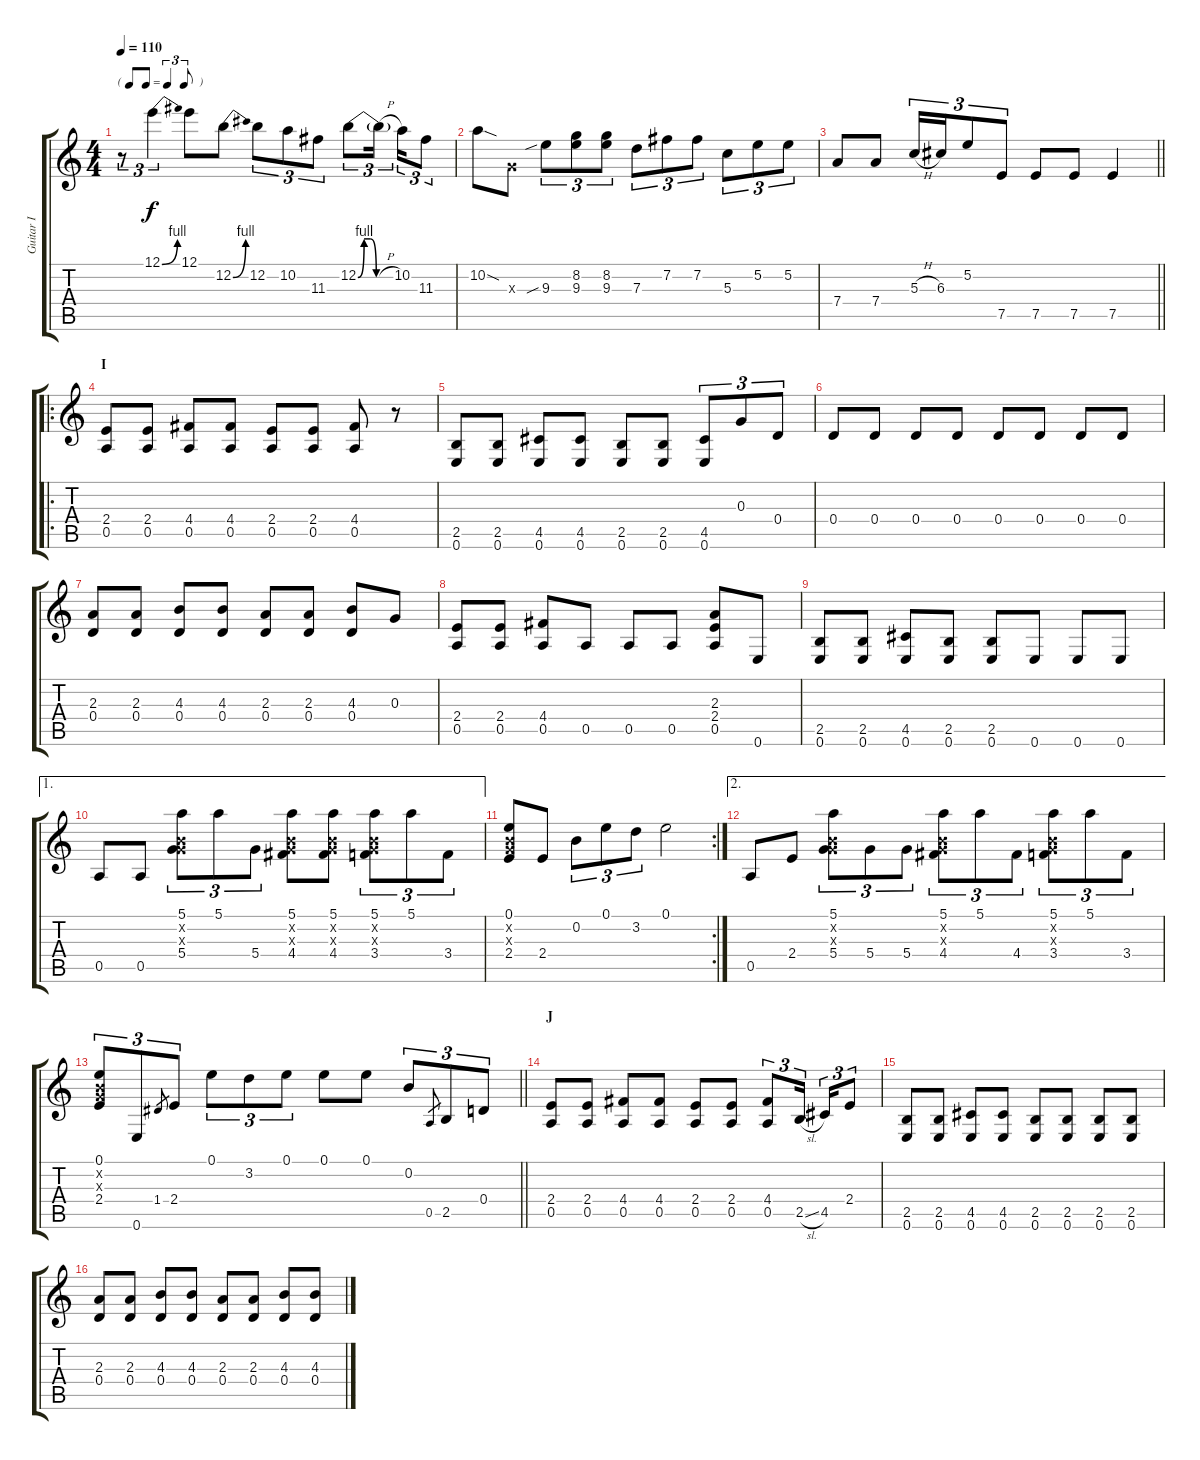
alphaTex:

\track ("Guitar I" "Guitar I") {instrument distortionguitar}
\staff {score tabs}
\tuning (E4 B3 G3 D3 A2 E2) {hide}
\ts (4 4)
\tf triplet8th
\tempo 110
\clef g2
\ks c
r.8{tu (3 2) dy f} 12.1{be (bend 0 0 60 4)}.4{tu (3 2)} 12.1.8 12.2{be (bend 0 0 60 4)}.8 12.2.8{tu (3 2)} 10.2.8{tu (3 2)} 11.3.8{tu (3 2)} 12.2{be (custom 0 0 10 4 20 4 30 0 60 0)}.8{tu (3 2)} 12.2{h t}.16{tu (3 2) beam splitsecondary} 10.2.16{tu (3 2)} 11.3.8{tu (3 2)} |
10.2{sod}.8 0.3{x}.8 9.3{sib}.8{tu (3 2)} (8.2 9.3).8{tu (3 2)} (8.2 9.3).8{tu (3 2)} 7.3.8{tu (3 2)} 7.2.8{tu (3 2)} 7.2.8{tu (3 2)} 5.3.8{tu (3 2)} 5.2.8{tu (3 2)} 5.2.8{tu (3 2)} |
\barLineRight lightlight
7.4.8 7.4.8 5.3{h}.16{tu (3 2)} 6.3.16{tu (3 2)} 5.2.8{tu (3 2)} 7.5.8{tu (3 2)} 7.5.8 7.5.8 7.5.4 |
\ro
\section ("" "I")
(2.4 0.5).8 (2.4 0.5).8 (4.4 0.5).8 (4.4 0.5).8 (2.4 0.5).8 (2.4 0.5).8 (4.4 0.5).8 r.8 |
(2.5 0.6).8 (2.5 0.6).8 (4.5 0.6).8 (4.5 0.6).8 (2.5 0.6).8 (2.5 0.6).8 (4.5 0.6).8{tu (3 2)} 0.3.8{tu (3 2)} 0.4.8{tu (3 2)} |
0.4.8 0.4.8 0.4.8 0.4.8 0.4.8 0.4.8 0.4.8 0.4.8 |
(2.3 0.4).8 (2.3 0.4).8 (4.3 0.4).8 (4.3 0.4).8 (2.3 0.4).8 (2.3 0.4).8 (4.3 0.4).8 0.3.8 |
(2.4 0.5).8 (2.4 0.5).8 (4.4 0.5).8 0.5.8 0.5.8 0.5.8 (2.3 2.4 0.5).8 0.6.8 |
(2.5 0.6).8 (2.5 0.6).8 (4.5 0.6).8 (2.5 0.6).8 (2.5 0.6).8 0.6.8 0.6.8 0.6.8 |
\ae 1
0.5.8 0.5.8 (5.1 0.2{x} 0.3{x} 5.4).8{tu (3 2)} 5.1.8{tu (3 2)} 5.4.8{tu (3 2)} (5.1 0.2{x} 0.3{x} 4.4).8 (5.1 0.2{x} 0.3{x} 4.4).8 (5.1 0.2{x} 0.3{x} 3.4).8{tu (3 2)} 5.1.8{tu (3 2)} 3.4.8{tu (3 2)} |
\rc 2
(0.1 0.2{x} 0.3{x} 2.4).8 2.4.8 0.2.8{tu (3 2)} 0.1.8{tu (3 2)} 3.2.8{tu (3 2)} 0.1.2 |
\ae 2
0.5.8 2.4.8 (5.1 0.2{x} 0.3{x} 5.4).8{tu (3 2)} 5.4.8{tu (3 2)} 5.4.8{tu (3 2)} (5.1 0.2{x} 0.3{x} 4.4).8{tu (3 2)} 5.1.8{tu (3 2)} 4.4.8{tu (3 2)} (5.1 0.2{x} 0.3{x} 3.4).8{tu (3 2)} 5.1.8{tu (3 2)} 3.4.8{tu (3 2)} |
\barLineRight lightlight
(0.1 0.2{x} 0.3{x} 2.4).8{tu (3 2)} 0.6.8{tu (3 2)} 1.4.8{gr} 2.4.8{tu (3 2)} 0.1.8{tu (3 2)} 3.2.8{tu (3 2)} 0.1.8{tu (3 2)} 0.1.8 0.1.8 0.2.8{tu (3 2)} 0.5.8{gr} 2.5.8{tu (3 2)} 0.4.8{tu (3 2)} |
\section ("" "J")
(2.4 0.5).8 (2.4 0.5).8 (4.4 0.5).8 (4.4 0.5).8 (2.4 0.5).8 (2.4 0.5).8 (4.4 0.5).8{tu (3 2)} 2.5{sl}.16{tu (3 2) beam splitsecondary} 4.5.16{tu (3 2)} 2.4.8{tu (3 2)} |
(2.5 0.6).8 (2.5 0.6).8 (4.5 0.6).8 (4.5 0.6).8 (2.5 0.6).8 (2.5 0.6).8 (2.5 0.6).8 (2.5 0.6).8 |
(2.3 0.4).8 (2.3 0.4).8 (4.3 0.4).8 (4.3 0.4).8 (2.3 0.4).8 (2.3 0.4).8 (4.3 0.4).8 (4.3 0.4).8
